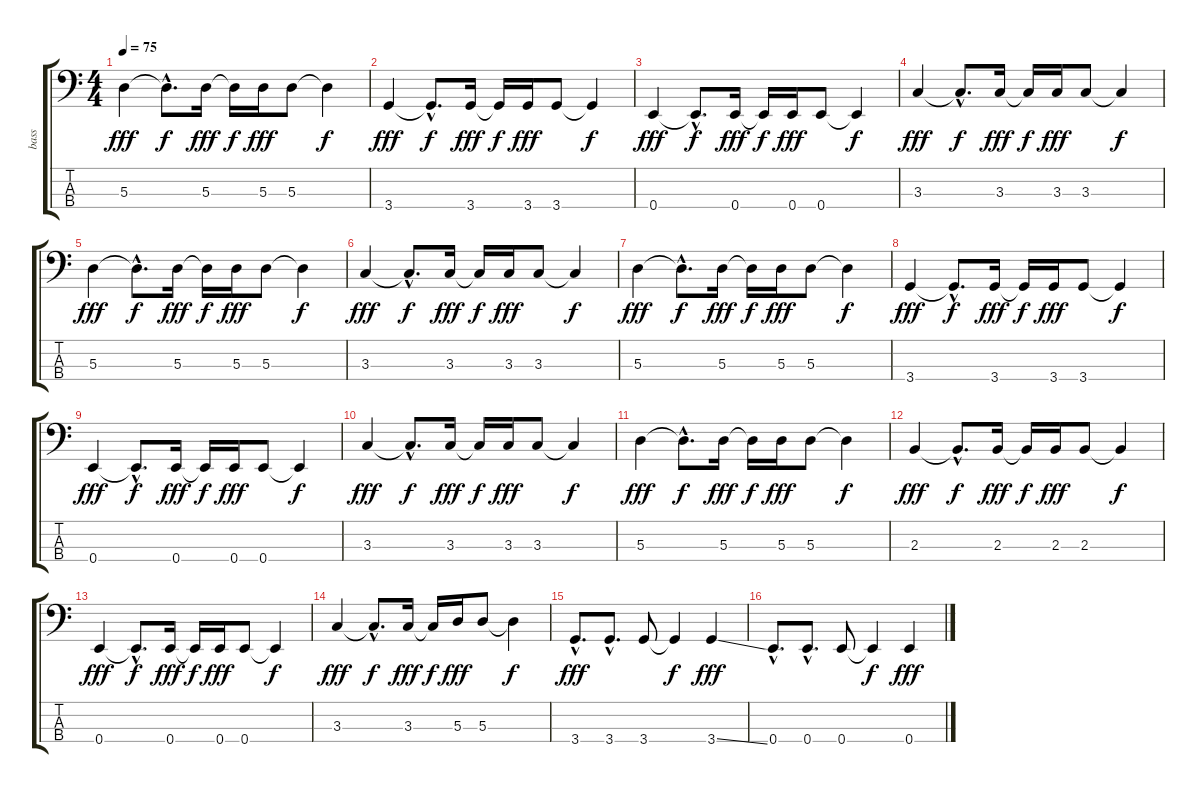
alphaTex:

\track ("bass" "bass") {instrument acousticbass}
\staff {score tabs}
\tuning (G2 D2 A1 E1) {hide}
\ts (4 4)
\tempo 75
\clef f4
\ks c
5.3.4{dy fff} 5.3{hac t}.8{d dy f} 5.3.16{dy fff} 5.3{t}.16{dy f} 5.3.16{dy fff} 5.3.8 5.3{t}.4{dy f} |
3.4.4{dy fff} 3.4{hac t}.8{d dy f} 3.4.16{dy fff} 3.4{t}.16{dy f} 3.4.16{dy fff} 3.4.8 3.4{t}.4{dy f} |
0.4.4{dy fff} 0.4{hac t}.8{d dy f} 0.4.16{dy fff} 0.4{t}.16{dy f} 0.4.16{dy fff} 0.4.8 0.4{t}.4{dy f} |
3.3.4{dy fff} 3.3{hac t}.8{d dy f} 3.3.16{dy fff} 3.3{t}.16{dy f} 3.3.16{dy fff} 3.3.8 3.3{t}.4{dy f} |
5.3.4{dy fff} 5.3{hac t}.8{d dy f} 5.3.16{dy fff} 5.3{t}.16{dy f} 5.3.16{dy fff} 5.3.8 5.3{t}.4{dy f} |
3.3.4{dy fff} 3.3{hac t}.8{d dy f} 3.3.16{dy fff} 3.3{t}.16{dy f} 3.3.16{dy fff} 3.3.8 3.3{t}.4{dy f} |
5.3.4{dy fff} 5.3{hac t}.8{d dy f} 5.3.16{dy fff} 5.3{t}.16{dy f} 5.3.16{dy fff} 5.3.8 5.3{t}.4{dy f} |
3.4.4{dy fff} 3.4{hac t}.8{d dy f} 3.4.16{dy fff} 3.4{t}.16{dy f} 3.4.16{dy fff} 3.4.8 3.4{t}.4{dy f} |
0.4.4{dy fff} 0.4{hac t}.8{d dy f} 0.4.16{dy fff} 0.4{t}.16{dy f} 0.4.16{dy fff} 0.4.8 0.4{t}.4{dy f} |
3.3.4{dy fff} 3.3{hac t}.8{d dy f} 3.3.16{dy fff} 3.3{t}.16{dy f} 3.3.16{dy fff} 3.3.8 3.3{t}.4{dy f} |
5.3.4{dy fff} 5.3{hac t}.8{d dy f} 5.3.16{dy fff} 5.3{t}.16{dy f} 5.3.16{dy fff} 5.3.8 5.3{t}.4{dy f} |
2.3.4{dy fff} 2.3{hac t}.8{d dy f} 2.3.16{dy fff} 2.3{t}.16{dy f} 2.3.16{dy fff} 2.3.8 2.3{t}.4{dy f} |
0.4.4{dy fff} 0.4{hac t}.8{d dy f} 0.4.16{dy fff} 0.4{t}.16{dy f} 0.4.16{dy fff} 0.4.8 0.4{t}.4{dy f} |
3.3.4{dy fff} 3.3{hac t}.8{d dy f} 3.3.16{dy fff} 3.3{t}.16{dy f} 5.3.16{dy fff} 5.3.8 5.3{t}.4{dy f} |
3.4{hac}.8{d dy fff} 3.4{hac}.8{d} 3.4.8 3.4{t}.4{dy f} 3.4{ss}.4{dy fff} |
0.4{hac}.8{d} 0.4{hac}.8{d} 0.4.8 0.4{t}.4{dy f} 0.4.4{dy fff}
